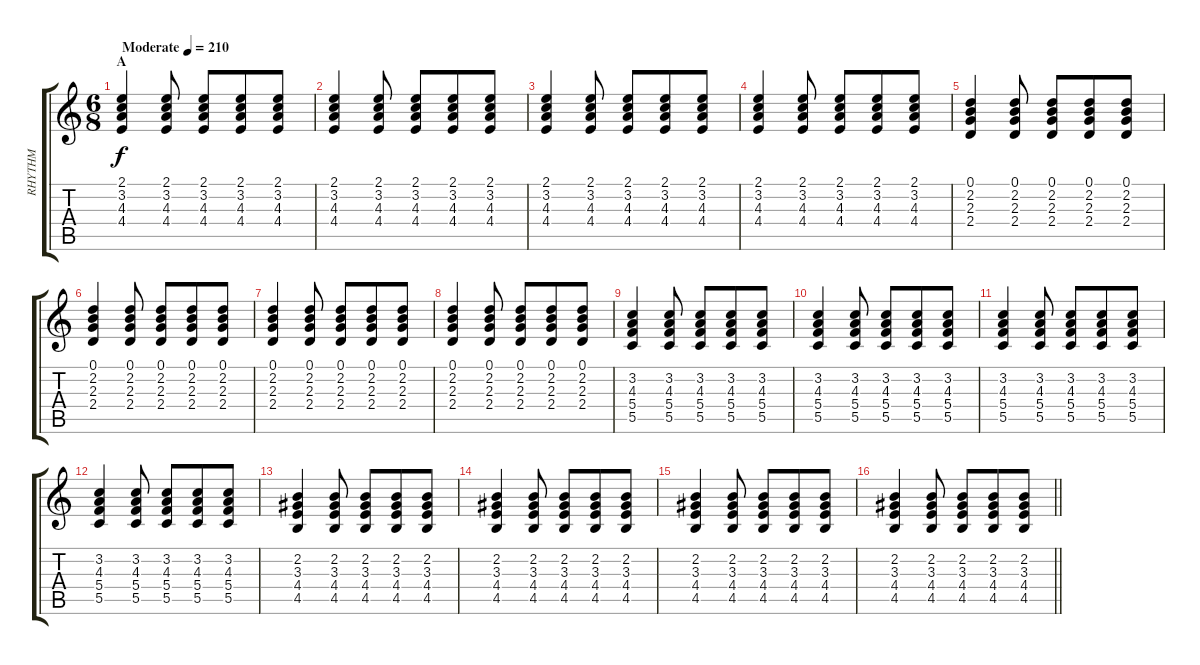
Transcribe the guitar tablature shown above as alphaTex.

\track ("RHYTHM" "RHYTHM") {instrument acousticguitarsteel}
\staff {score tabs}
\tuning (D4 A3 F3 C3 G2 C2) {hide}
\ts (6 8)
\section ("" "A")
\tempo (210 "Moderate")
\clef g2
\ks c
(2.1 3.2 4.3 4.4).4{dy f instrument acousticguitarsteel} (2.1 3.2 4.3 4.4).8 (2.1 3.2 4.3 4.4).8 (2.1 3.2 4.3 4.4).8 (2.1 3.2 4.3 4.4).8 |
(2.1 3.2 4.3 4.4).4 (2.1 3.2 4.3 4.4).8 (2.1 3.2 4.3 4.4).8 (2.1 3.2 4.3 4.4).8 (2.1 3.2 4.3 4.4).8 |
(2.1 3.2 4.3 4.4).4 (2.1 3.2 4.3 4.4).8 (2.1 3.2 4.3 4.4).8 (2.1 3.2 4.3 4.4).8 (2.1 3.2 4.3 4.4).8 |
(2.1 3.2 4.3 4.4).4 (2.1 3.2 4.3 4.4).8 (2.1 3.2 4.3 4.4).8 (2.1 3.2 4.3 4.4).8 (2.1 3.2 4.3 4.4).8 |
(0.1 2.2 2.3 2.4).4 (0.1 2.2 2.3 2.4).8 (0.1 2.2 2.3 2.4).8 (0.1 2.2 2.3 2.4).8 (0.1 2.2 2.3 2.4).8 |
(0.1 2.2 2.3 2.4).4 (0.1 2.2 2.3 2.4).8 (0.1 2.2 2.3 2.4).8 (0.1 2.2 2.3 2.4).8 (0.1 2.2 2.3 2.4).8 |
(0.1 2.2 2.3 2.4).4 (0.1 2.2 2.3 2.4).8 (0.1 2.2 2.3 2.4).8 (0.1 2.2 2.3 2.4).8 (0.1 2.2 2.3 2.4).8 |
(0.1 2.2 2.3 2.4).4 (0.1 2.2 2.3 2.4).8 (0.1 2.2 2.3 2.4).8 (0.1 2.2 2.3 2.4).8 (0.1 2.2 2.3 2.4).8 |
(3.2 4.3 5.4 5.5).4 (3.2 4.3 5.4 5.5).8 (3.2 4.3 5.4 5.5).8 (3.2 4.3 5.4 5.5).8 (3.2 4.3 5.4 5.5).8 |
(3.2 4.3 5.4 5.5).4 (3.2 4.3 5.4 5.5).8 (3.2 4.3 5.4 5.5).8 (3.2 4.3 5.4 5.5).8 (3.2 4.3 5.4 5.5).8 |
(3.2 4.3 5.4 5.5).4 (3.2 4.3 5.4 5.5).8 (3.2 4.3 5.4 5.5).8 (3.2 4.3 5.4 5.5).8 (3.2 4.3 5.4 5.5).8 |
(3.2 4.3 5.4 5.5).4 (3.2 4.3 5.4 5.5).8 (3.2 4.3 5.4 5.5).8 (3.2 4.3 5.4 5.5).8 (3.2 4.3 5.4 5.5).8 |
(2.2 3.3 4.4 4.5).4 (2.2 3.3 4.4 4.5).8 (2.2 3.3 4.4 4.5).8 (2.2 3.3 4.4 4.5).8 (2.2 3.3 4.4 4.5).8 |
(2.2 3.3 4.4 4.5).4 (2.2 3.3 4.4 4.5).8 (2.2 3.3 4.4 4.5).8 (2.2 3.3 4.4 4.5).8 (2.2 3.3 4.4 4.5).8 |
(2.2 3.3 4.4 4.5).4 (2.2 3.3 4.4 4.5).8 (2.2 3.3 4.4 4.5).8 (2.2 3.3 4.4 4.5).8 (2.2 3.3 4.4 4.5).8 |
\barLineRight lightlight
(2.2 3.3 4.4 4.5).4 (2.2 3.3 4.4 4.5).8 (2.2 3.3 4.4 4.5).8 (2.2 3.3 4.4 4.5).8 (2.2 3.3 4.4 4.5).8
